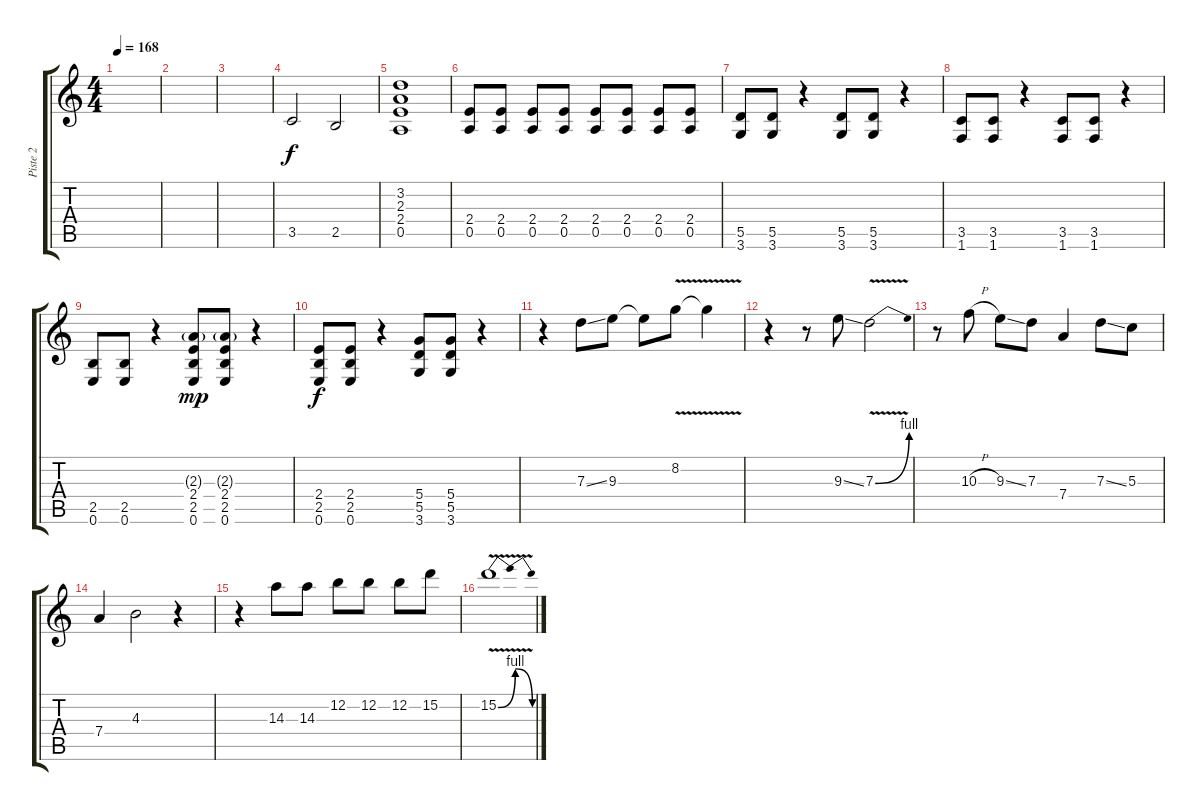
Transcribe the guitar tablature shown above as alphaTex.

\track ("Piste 2" "Piste 2") {instrument distortionguitar}
\staff {score tabs}
\tuning (E4 B3 G3 D3 A2 E2) {hide}
\ts (4 4)
\tempo 168
\clef g2
\ks c
|
|
|
3.5.2 2.5.2 |
(3.2 2.3 2.4 0.5).1 |
(2.4 0.5).8 (2.4 0.5).8 (2.4 0.5).8 (2.4 0.5).8 (2.4 0.5).8 (2.4 0.5).8 (2.4 0.5).8 (2.4 0.5).8 |
(5.5 3.6).8 (5.5 3.6).8 r.4 (5.5 3.6).8 (5.5 3.6).8 r.4 |
(3.5 1.6).8 (3.5 1.6).8 r.4 (3.5 1.6).8 (3.5 1.6).8 r.4 |
(2.5 0.6).8 (2.5 0.6).8 r.4 (2.3{g} 2.4 2.5 0.6).8{dy mp} (2.3{g} 2.4 2.5 0.6).8 r.4 |
(2.4 2.5 0.6).8{dy f} (2.4 2.5 0.6).8 r.4 (5.4 5.5 3.6).8 (5.4 5.5 3.6).8 r.4 |
r.4 7.3{ss}.8 9.3.8 9.3{t}.8 8.2{v}.8 8.2{t}.4 |
r.4 r.8 9.3{ss}.8 7.3{be (bend 0 0 60 4) v}.2 |
r.8 10.3{h}.8 9.3{ss}.8 7.3.8 7.4.4 7.3{ss}.8 5.3.8 |
7.4.4 4.3.2 r.4 |
r.4 14.3.8 14.3.8 12.2.8 12.2.8 12.2.8 15.2.8 |
15.2{be (bendrelease 0 0 19 4 50 4 60 0) v}.1
